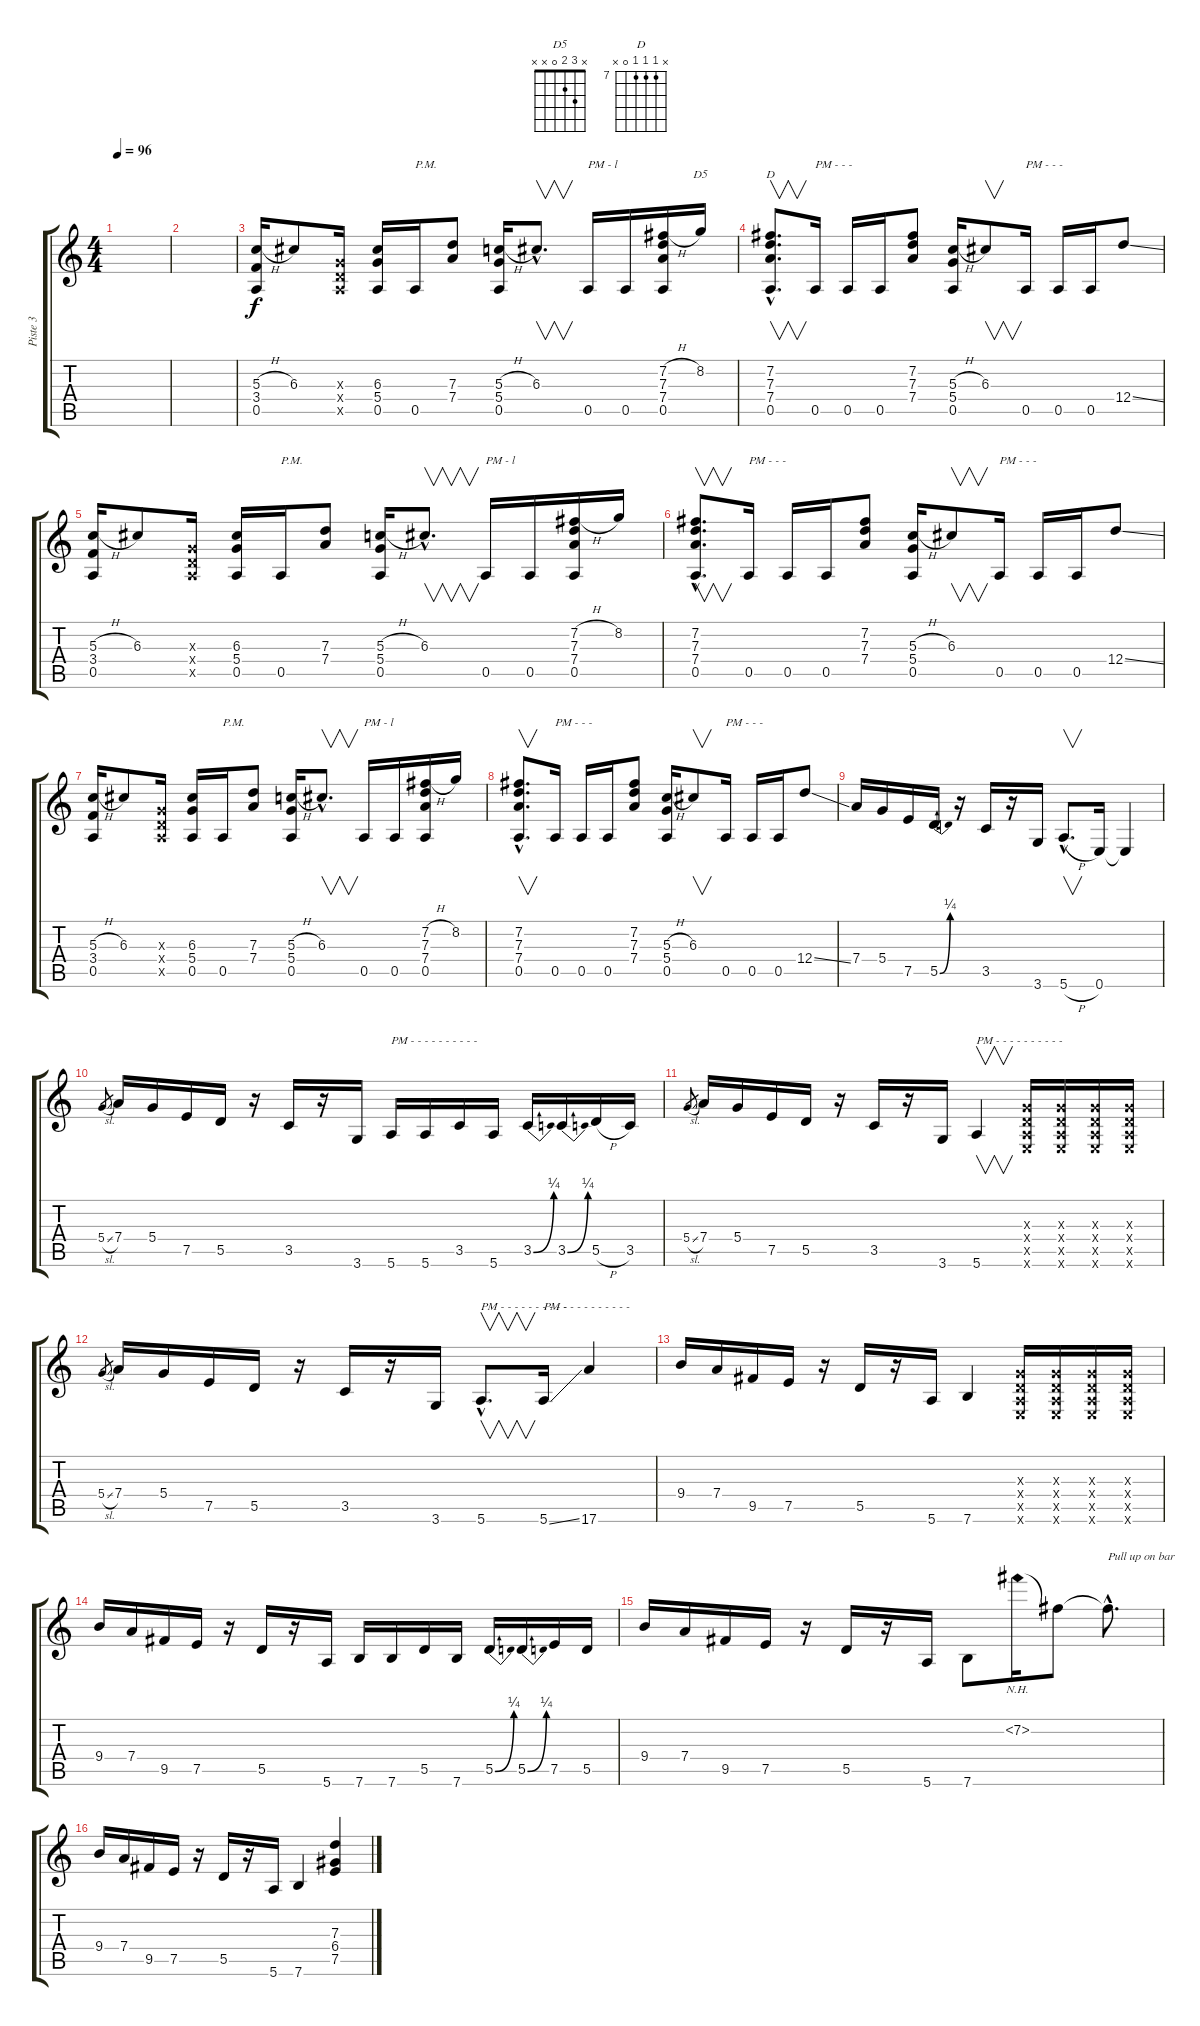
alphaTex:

\track ("Piste 3" "Piste 3") {instrument distortionguitar}
\staff {score tabs}
\tuning (E4 B3 G3 D3 A2 E2) {hide}
\chord ("D5" x 3 2 0 x x)
\chord ("D" x 7 7 7 0 x) {firstfret 7}
\ts (4 4)
\tempo 96
\clef g2
\ks c
|
|
(5.3{h} 3.4 0.5).16 6.3.8 (0.3{x} 0.4{x} 0.5{x}).16 (6.3 5.4 0.5).16 0.5.16{txt "P.M."} (7.3 7.4).8 (5.3{h} 5.4 0.5).16 6.3{hac}.8{v d} 0.5.16{txt "PM - l"} 0.5.16 (7.2{h} 7.3 7.4 0.5).16 8.2.16{ch "D5"} |
(7.2{hac} 7.3{hac} 7.4{hac} 0.5{hac}).8{v d ch "D"} 0.5.16{txt "PM - - - "} 0.5.16 0.5.16 (7.2 7.3 7.4).8 (5.3{h} 5.4 0.5).16 6.3.8{v} 0.5.16{txt "PM - - - "} 0.5.16 0.5.16 12.4{ss}.8 |
(5.3{h} 3.4 0.5).16 6.3.8 (0.3{x} 0.4{x} 0.5{x}).16 (6.3 5.4 0.5).16 0.5.16{txt "P.M."} (7.3 7.4).8 (5.3{h} 5.4 0.5).16 6.3{hac}.8{v d} 0.5.16{txt "PM - l"} 0.5.16 (7.2{h} 7.3 7.4 0.5).16 8.2.16 |
(7.2{hac} 7.3{hac} 7.4{hac} 0.5{hac}).8{v d} 0.5.16{txt "PM - - - "} 0.5.16 0.5.16 (7.2 7.3 7.4).8 (5.3{h} 5.4 0.5).16 6.3.8{v} 0.5.16{txt "PM - - - "} 0.5.16 0.5.16 12.4{ss}.8 |
(5.3{h} 3.4 0.5).16 6.3.8 (0.3{x} 0.4{x} 0.5{x}).16 (6.3 5.4 0.5).16 0.5.16{txt "P.M."} (7.3 7.4).8 (5.3{h} 5.4 0.5).16 6.3{hac}.8{v d} 0.5.16{txt "PM - l"} 0.5.16 (7.2{h} 7.3 7.4 0.5).16 8.2.16 |
(7.2{hac} 7.3{hac} 7.4{hac} 0.5{hac}).8{v d} 0.5.16{txt "PM - - - "} 0.5.16 0.5.16 (7.2 7.3 7.4).8 (5.3{h} 5.4 0.5).16 6.3.8{v} 0.5.16{txt "PM - - - "} 0.5.16 0.5.16 12.4{ss}.8 |
7.4.16 5.4.16 7.5.16 5.5{be (bend 0 0 60 1)}.16 r.16 3.5.16 r.16 3.6.16 5.6{h hac}.8{v d} 0.6.16 0.6{t}.4 |
5.4{sl}.8{gr} 7.4.16 5.4.16 7.5.16 5.5.16 r.16 3.5.16 r.16 3.6.16 5.6.16{txt "PM - - - - - - - - - -"} 5.6.16 3.5.16 5.6.16 3.5{be (bend 0 0 60 1)}.16 3.5{be (bend 0 0 60 1)}.16 5.5{h}.16 3.5.16 |
5.4{sl}.8{gr} 7.4.16 5.4.16 7.5.16 5.5.16 r.16 3.5.16 r.16 3.6.16 5.6.4{v txt "PM - - - - - - - - - -"} (0.3{x} 0.4{x} 0.5{x} 0.6{x}).16 (0.3{x} 0.4{x} 0.5{x} 0.6{x}).16 (0.3{x} 0.4{x} 0.5{x} 0.6{x}).16 (0.3{x} 0.4{x} 0.5{x} 0.6{x}).16 |
5.4{sl}.8{gr} 7.4.16 5.4.16 7.5.16 5.5.16 r.16 3.5.16 r.16 3.6.16 5.6{hac}.8{v d txt "PM - - - - - - - - - -"} 5.6{ss}.16{txt "PM - - - - - - - - - -"} 17.6.4 |
9.4.16 7.4.16 9.5.16 7.5.16 r.16 5.5.16 r.16 5.6.16 7.6.4 (0.3{x} 0.4{x} 0.5{x} 0.6{x}).16 (0.3{x} 0.4{x} 0.5{x} 0.6{x}).16 (0.3{x} 0.4{x} 0.5{x} 0.6{x}).16 (0.3{x} 0.4{x} 0.5{x} 0.6{x}).16 |
9.4.16 7.4.16 9.5.16 7.5.16 r.16 5.5.16 r.16 5.6.16 7.6.16 7.6.16 5.5.16 7.6.16 5.5{be (bend 0 0 60 1)}.16 5.5{be (bend 0 0 60 1)}.16 7.5.16 5.5.16 |
9.4.16 7.4.16 9.5.16 7.5.16 r.16 5.5.16 r.16 5.6.16 7.6.8 7.2{nh}.16 7.2{t}.8 7.2{hac t}.8{d txt "Pull up on bar"} |
9.4.16 7.4.16 9.5.16 7.5.16 r.16 5.5.16 r.16 5.6.16 7.6.4 (7.3 6.4 7.5).4
